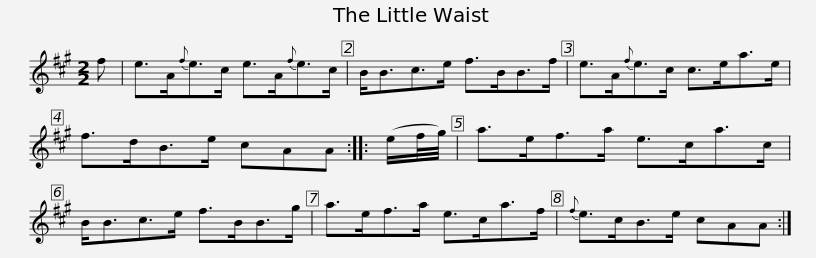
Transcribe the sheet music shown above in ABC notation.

X:1
L:1/8
M:2/2
I:linebreak $
K:A
V:1 treble
V:1
 f | e>A{f}e>c e>A{f}e>c | B<Bc>e f>BB>f | e>A{f}e>c c>ea>e | f>dB>e cAA ::$ %5
 (e/f/4g/4) | a>ef>a e>ca>c | B<Bc>e f>BB>g | a>ef>a e>ca>f |{f} e>cB>e cAA :| %10
